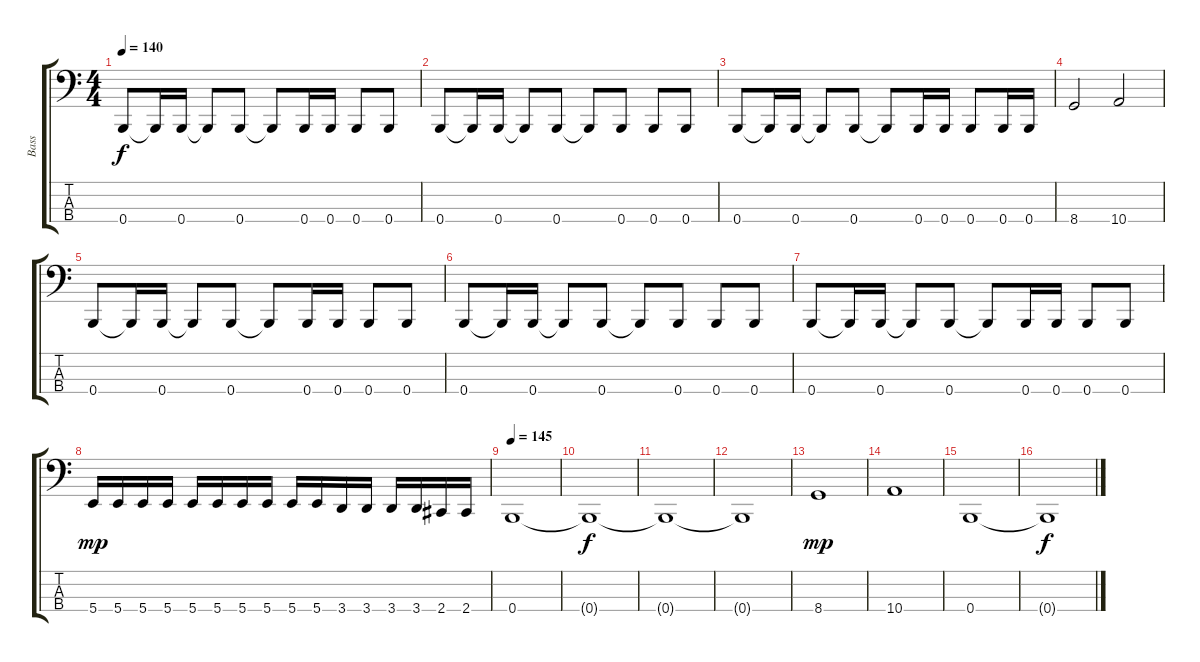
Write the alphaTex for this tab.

\track ("Bass" "Bass") {instrument electricbassfinger}
\staff {score tabs}
\tuning (E2 B1 Gb1 B0) {hide}
\ts (4 4)
\tempo 140
\clef f4
\ks c
0.4.8{dy f} 0.4{t}.16 0.4.16 0.4{t}.8 0.4.8 0.4{t}.8 0.4.16 0.4.16 0.4.8 0.4.8 |
0.4.8 0.4{t}.16 0.4.16 0.4{t}.8 0.4.8 0.4{t}.8 0.4.8 0.4.8 0.4.8 |
0.4.8 0.4{t}.16 0.4.16 0.4{t}.8 0.4.8 0.4{t}.8 0.4.16 0.4.16 0.4.8 0.4.16 0.4.16 |
8.4.2 10.4.2 |
0.4.8 0.4{t}.16 0.4.16 0.4{t}.8 0.4.8 0.4{t}.8 0.4.16 0.4.16 0.4.8 0.4.8 |
0.4.8 0.4{t}.16 0.4.16 0.4{t}.8 0.4.8 0.4{t}.8 0.4.8 0.4.8 0.4.8 |
0.4.8 0.4{t}.16 0.4.16 0.4{t}.8 0.4.8 0.4{t}.8 0.4.16 0.4.16 0.4.8 0.4.8 |
5.4.16{dy mp} 5.4.16 5.4.16 5.4.16 5.4.16 5.4.16 5.4.16 5.4.16 5.4.16 5.4.16 3.4.16 3.4.16 3.4.16 3.4.16 2.4.16 2.4.16 |
\tempo 145
0.4.1 |
0.4{t}.1{dy f} |
0.4{t}.1 |
0.4{t}.1 |
8.4.1{dy mp} |
10.4.1 |
0.4.1 |
0.4{t}.1{dy f}
